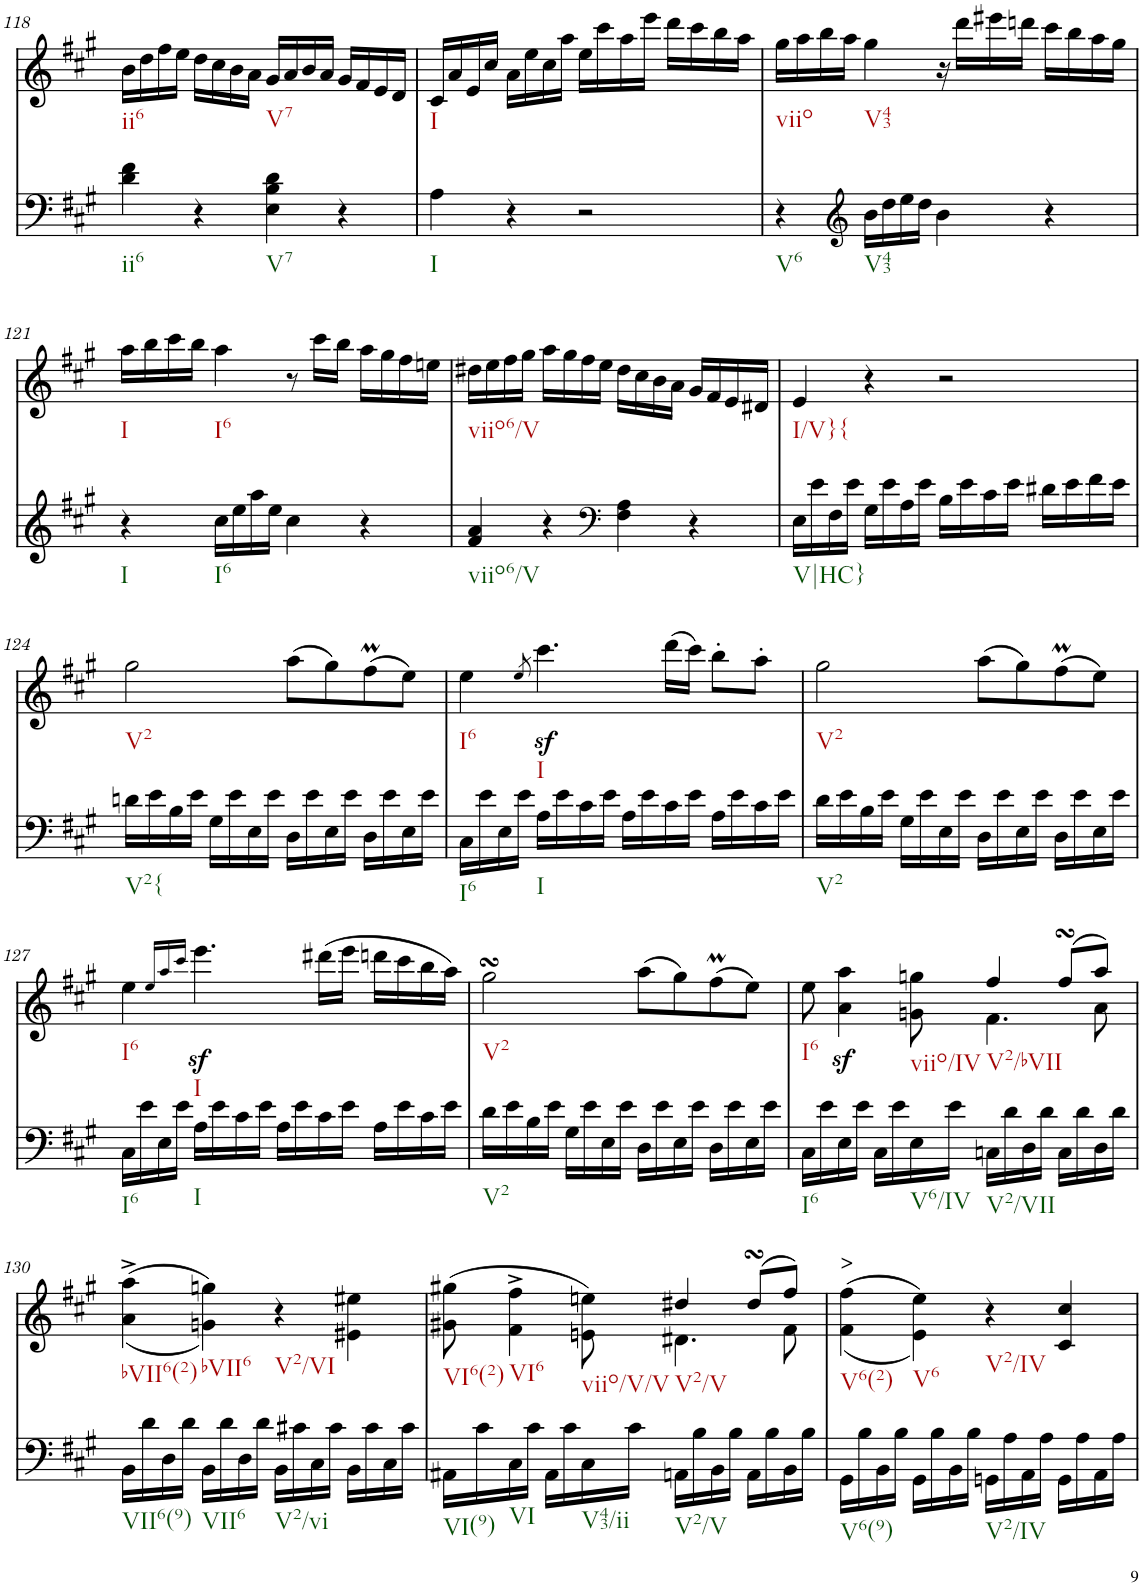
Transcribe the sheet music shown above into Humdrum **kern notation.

**kern	**kern	**text	**dynam
*part2	*part1	*part1	*part1
*staff2	*staff1	*staff1	*staff1
*I"piano	*I"piano	*	*
*I'Pno	*I'Pno	*	*
!!LO:PB:g=z
*clefF4	*clefG2	*	*
*k[f#c#g#]	*k[f#c#g#]	*	*
*A:	*A:	*	*
*M4/4	*M4/4	*	*
=118	=118	=118	=118
4d\ 4f#\	16b\LL	.	.
.	16dd\	.	.
.	16ff#\	.	.
.	16ee\JJ	.	.
4r	16dd\LL	.	.
.	16cc#\	.	.
.	16b\	.	.
.	16a\JJ	.	.
4E\ 4B\ 4d\	16g#/LL	.	.
.	16a/	.	.
.	16b/	.	.
.	16a/JJ	.	.
4r	16g#/LL	.	.
.	16f#/	.	.
.	16e/	.	.
.	16d/JJ	.	.
=119	=119	=119	=119
4A\	16c#/LL	.	.
.	16a/	.	.
.	16e/	.	.
.	16cc#/JJ	.	.
4r	16a\LL	.	.
.	16ee\	.	.
.	16cc#\	.	.
.	16aa\JJ	.	.
2r	16ee\LL	.	.
.	16ccc#\	.	.
.	16aa\	.	.
.	16eee\JJ	.	.
.	16ddd\LL	.	.
.	16ccc#\	.	.
.	16bb\	.	.
.	16aa\JJ	.	.
=120	=120	=120	=120
4r	16gg#\LL	.	.
.	16aa\	.	.
.	16bb\	.	.
.	16aa\JJ	.	.
*clefG2	*	*	*
16b\LL	4gg#\	.	.
16dd\	.	.	.
16ee\	.	.	.
16dd\JJ	.	.	.
4b\	16r	.	.
.	16ddd\LL	.	.
.	16eee#X\	.	.
.	16dddn\JJ	.	.
4r	16ccc#\LL	.	.
.	16bb\	.	.
.	16aa\	.	.
.	16gg#\JJ	.	.
!!LO:LB:g=z
=121	=121	=121	=121
4r	16aa\LL	.	.
.	16bb\	.	.
.	16ccc#\	.	.
.	16bb\JJ	.	.
16cc#\LL	4aa\	.	.
16ee\	.	.	.
16aa\	.	.	.
16ee\JJ	.	.	.
4cc#\	8r	.	.
.	16ccc#\LL	.	.
.	16bb\JJ	.	.
4r	16aa\LL	.	.
.	16gg#\	.	.
.	16ff#\	.	.
.	16een\JJ	.	.
=122	=122	=122	=122
4f#/ 4a/	16dd#X\LL	.	.
.	16ee\	.	.
.	16ff#\	.	.
.	16gg#\JJ	.	.
4r	16aa\LL	.	.
.	16gg#\	.	.
.	16ff#\	.	.
.	16ee\JJ	.	.
*clefF4	*	*	*
4F#\ 4A\	16dd#\LL	.	.
.	16cc#\	.	.
.	16b\	.	.
.	16a\JJ	.	.
4r	16g#/LL	.	.
.	16f#/	.	.
.	16e/	.	.
.	16d#X/JJ	.	.
=123	=123	=123	=123
16E\LL	4e/	.	.
16e\	.	.	.
16F#\	.	.	.
16e\JJ	.	.	.
16G#\LL	4r	.	.
16e\	.	.	.
16A\	.	.	.
16e\JJ	.	.	.
16B\LL	2r	.	.
16e\	.	.	.
16c#\	.	.	.
16e\JJ	.	.	.
16d#X\LL	.	.	.
16e\	.	.	.
16f#\	.	.	.
16e\JJ	.	.	.
!!LO:LB:g=z
=124	=124	=124	=124
16dn\LL	2gg#\	.	.
16e\	.	.	.
16B\	.	.	.
16e\JJ	.	.	.
16G#\LL	.	.	.
16e\	.	.	.
16E\	.	.	.
16e\JJ	.	.	.
16D\LL	(8aa\L	.	.
16e\	.	.	.
16E\	8gg#\)	.	.
16e\JJ	.	.	.
16D\LL	(8ff#M\	.	.
16e\	.	.	.
16E\	8ee\J)	.	.
16e\JJ	.	.	.
=125	=125	=125	=125
16C#\LL	4ee\	.	.
16e\	.	.	.
16E\	.	.	.
16e\JJ	.	.	.
.	8qee/	.	.
16A\LL	4.ccc#z<\	.	.
16e\	.	.	.
16c#\	.	.	.
16e\JJ	.	.	.
16A\LL	.	.	.
16e\	.	.	.
16c#\	(16ddd\LL	.	.
16e\JJ	16ccc#\JJ)	.	.
16A\LL	8bb'\L	.	.
16e\	.	.	.
16c#\	8aa'\J	.	.
16e\JJ	.	.	.
=126	=126	=126	=126
16d\LL	2gg#\	.	.
16e\	.	.	.
16B\	.	.	.
16e\JJ	.	.	.
16G#\LL	.	.	.
16e\	.	.	.
16E\	.	.	.
16e\JJ	.	.	.
16D\LL	(8aa\L	.	.
16e\	.	.	.
16E\	8gg#\)	.	.
16e\JJ	.	.	.
16D\LL	(8ff#M\	.	.
16e\	.	.	.
16E\	8ee\J)	.	.
16e\JJ	.	.	.
!!LO:LB:g=z
=127	=127	=127	=127
16C#\LL	4ee\	.	.
16e\	.	.	.
16E\	.	.	.
16e\JJ	.	.	.
.	16qee/LL	.	.
.	16qaa/	.	.
.	16qccc#/JJ	.	.
16A\LL	4.eeez<\	.	.
16e\	.	.	.
16c#\	.	.	.
16e\JJ	.	.	.
16A\LL	.	.	.
16e\	.	.	.
16c#\	(16ddd#X\LL	.	.
16e\JJ	16eee\JJ	.	.
16A\LL	16dddn\LL	.	.
16e\	16ccc#\	.	.
16c#\	16bb\	.	.
16e\JJ	16aa\JJ)	.	.
=128	=128	=128	=128
16d\LL	2gg#sSsS\	.	.
16e\	.	.	.
16B\	.	.	.
16e\JJ	.	.	.
16G#\LL	.	.	.
16e\	.	.	.
16E\	.	.	.
16e\JJ	.	.	.
16D\LL	(8aa\L	.	.
16e\	.	.	.
16E\	8gg#\)	.	.
16e\JJ	.	.	.
16D\LL	(8ff#M\	.	.
16e\	.	.	.
16E\	8ee\J)	.	.
16e\JJ	.	.	.
=129	=129	=129	=129
*	*^	*	*
16C#\LL	2ryy	8ee\	.	.
16e\	.	.	.	.
!	!	!	!	!LO:DY:b
16E\	.	4a\ 4aa\	.	sf
16e\JJ	.	.	.	.
16C#\LL	.	.	.	.
16e\	.	.	.	.
16E\	.	8gn\ 8ggn\	.	.
16e\JJ	.	.	.	.
16Cn\LL	4ff#/	4.f#\	.	.
16d\	.	.	.	.
16D\	.	.	.	.
16d\JJ	.	.	.	.
16C\LL	(8ff#sSSS/L	.	.	.
16d\	.	.	.	.
16D\	8aa/J)	8a\	.	.
16d\JJ	.	.	.	.
*	*v	*v	*	*
!!LO:LB:g=z
=130	=130	=130	=130
16BB\LL	(<(4a\^ 4aa\^	.	.
16d\	.	.	.
16D\	.	.	.
16d\JJ	.	.	.
16BB\LL	4gn\ 4ggn\))	.	.
16d\	.	.	.
16D\	.	.	.
16d\JJ	.	.	.
16BB\LL	4r	.	.
16c#X\	.	.	.
16C#\	.	.	.
16c#\JJ	.	.	.
16BB\LL	4e#X\ 4ee#X\	.	.
16c#\	.	.	.
16C#\	.	.	.
16c#\JJ	.	.	.
=131	=131	=131	=131
*	*^	*	*
16AA#X\LL	2ryy	(>8g#X\ 8gg#X\	.	.
16c#\	.	.	.	.
16C#\	.	4f#\^> 4ff#\^>	.	.
16c#\JJ	.	.	.	.
16AA#\LL	.	.	.	.
16c#\	.	.	.	.
16C#\	.	8en\ 8een\)	.	.
16c#\JJ	.	.	.	.
16AAn\LL	4dd#X/	4.d#X\	.	.
16B\	.	.	.	.
16BB\	.	.	.	.
16B\JJ	.	.	.	.
16AA\LL	(8dd#sSsS/L	.	.	.
16B\	.	.	.	.
16BB\	8ff#/J)	8f#\	.	.
16B\JJ	.	.	.	.
*	*v	*v	*	*
=132	=132	=132	=132
!	!	!LO:LY:a	!
16GG#\LL	(<(4f#\ 4ff#\	>	.
16B\	.	.	.
16BB\	.	.	.
16B\JJ	.	.	.
16GG#\LL	4e\ 4ee\))	.	.
16B\	.	.	.
16BB\	.	.	.
16B\JJ	.	.	.
16GGn\LL	4r	.	.
16A\	.	.	.
16AA\	.	.	.
16A\JJ	.	.	.
16GG\LL	4c#/ 4cc#/	.	.
16A\	.	.	.
16AA\	.	.	.
16A\JJ	.	.	.
=	=	=	=
*-	*-	*-	*-
